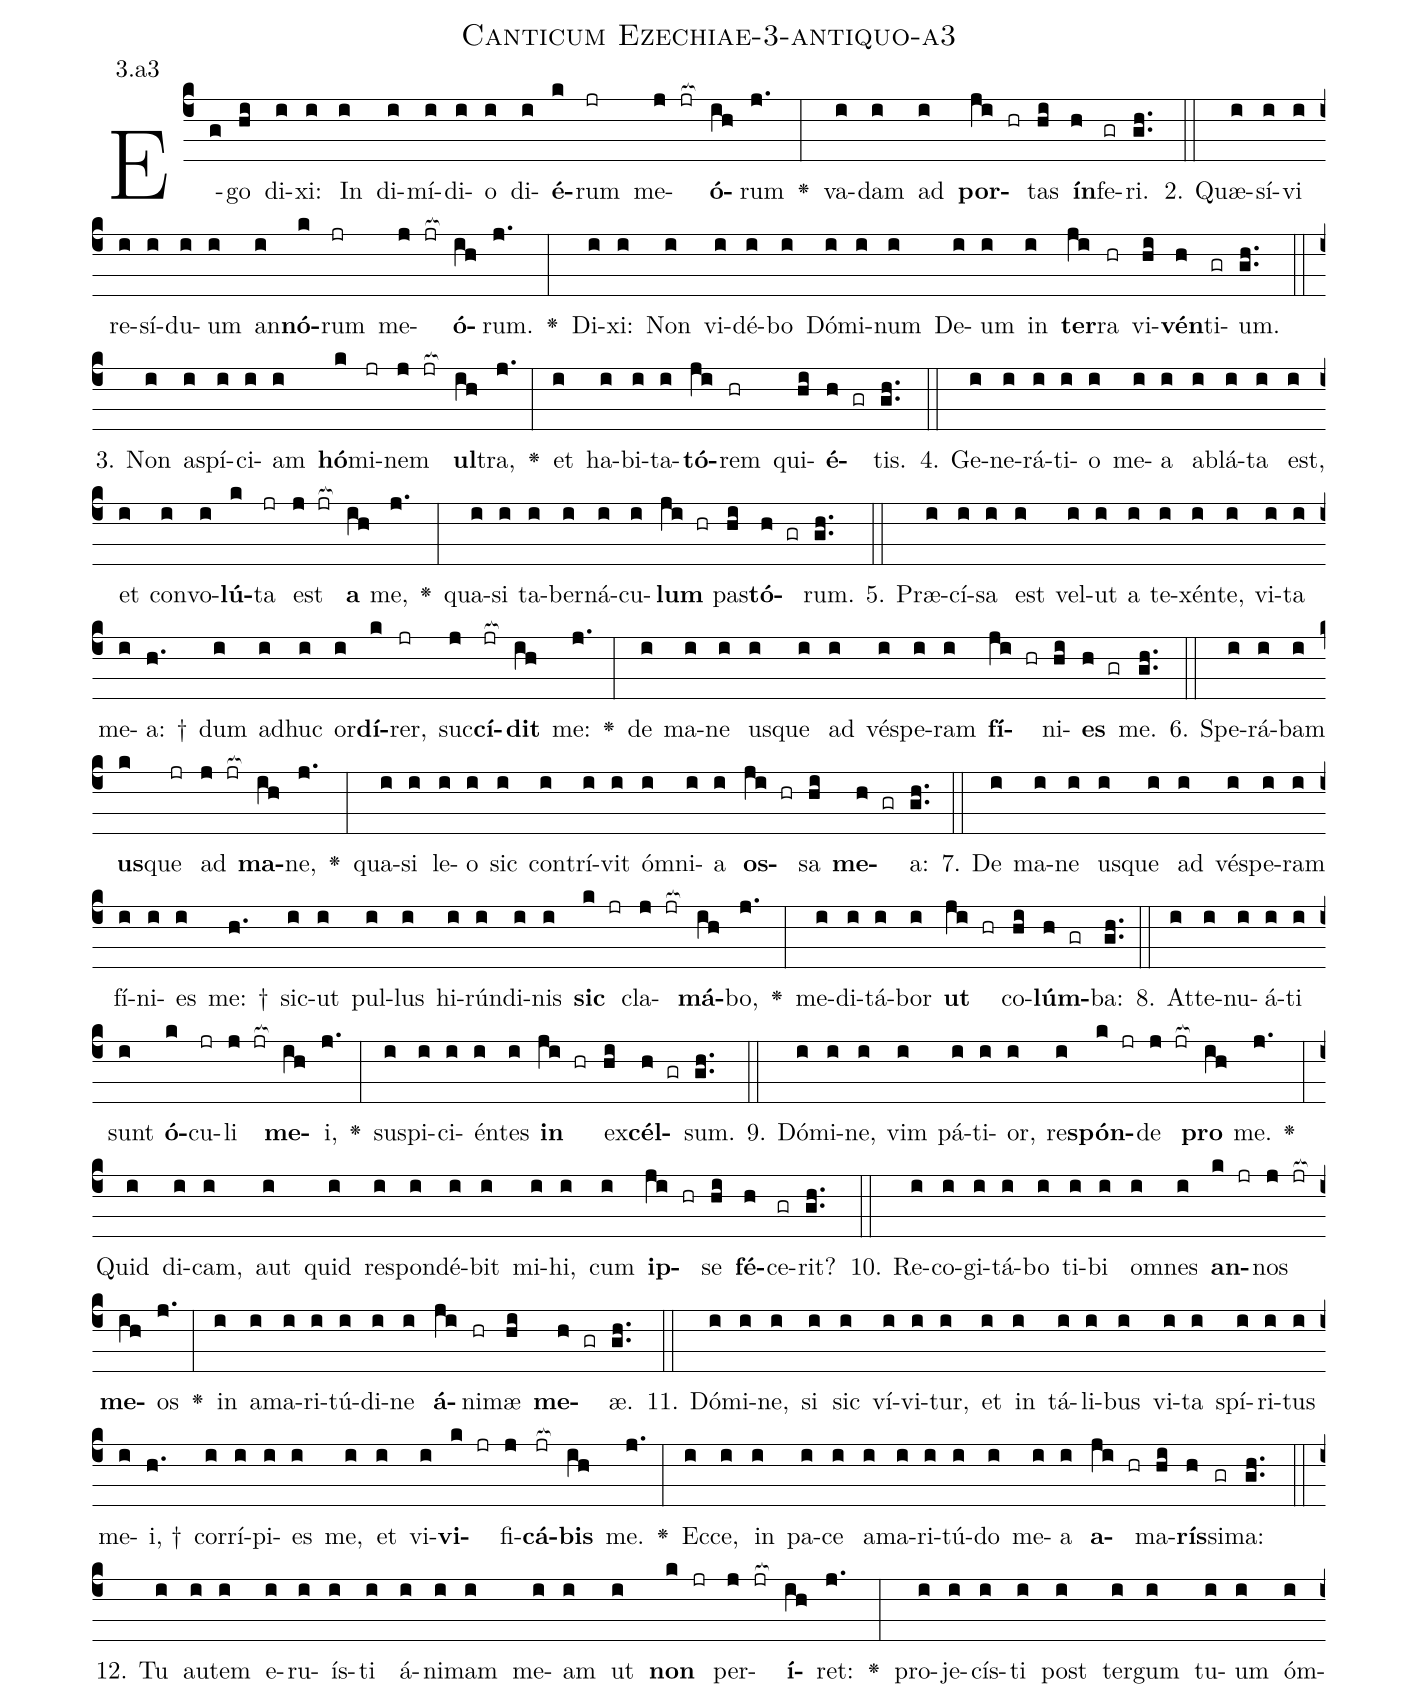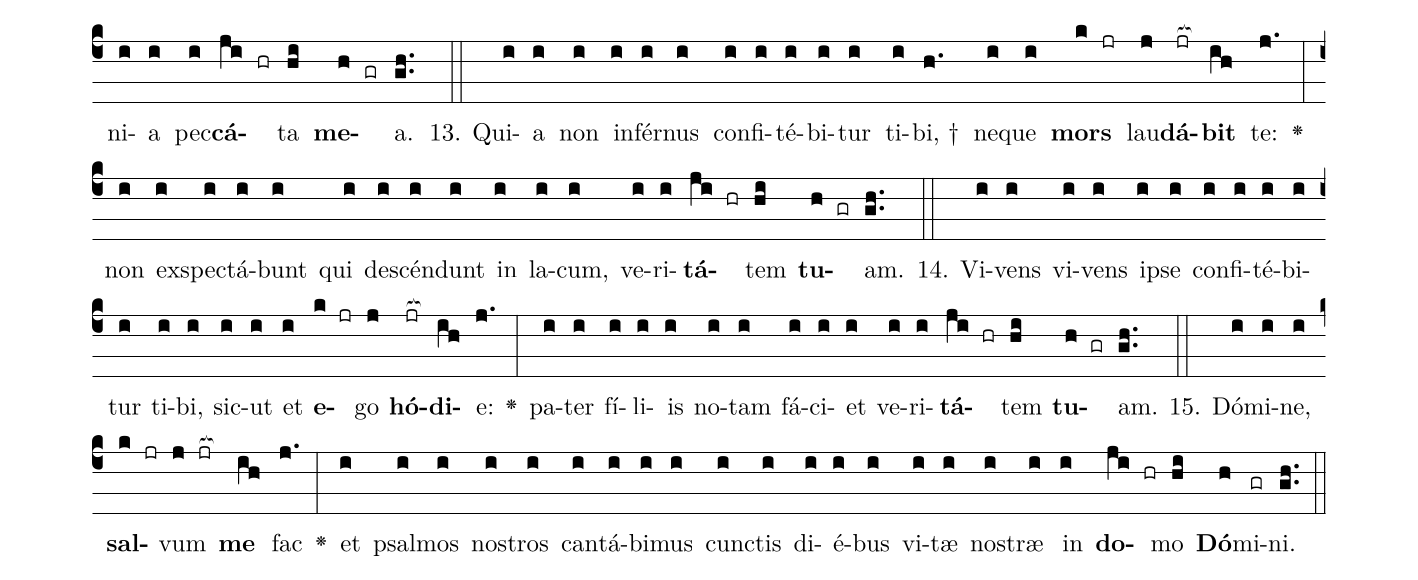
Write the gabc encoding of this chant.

name: Canticum Ezechiae-3-antiquo-a3;
annotation: 3.a3;
%%
(c4)E(g)go(hi) di(i)xi:(i) In(i) di(i)mí(i)di(i)o(i) di(i)<b>é</b>(k)rum(jr) me(j jr[ocb:1{])<b>ó</b>(ih[ocb:0}])rum(j.) <v>\greheightstar</v>(:) va(i)dam(i) ad(i) <b>por</b>(ji hr)tas(hi) <b>ín</b>(h)fe(gr)ri.(gh..) (::)
2. Quæ(i)sí(i)vi(i) re(i)sí(i)du(i)um(i) an(i)<b>nó</b>(k)rum(jr) me(j jr[ocb:1{])<b>ó</b>(ih[ocb:0}])rum.(j.) <v>\greheightstar</v>(:) Di(i)xi:(i) Non(i) vi(i)dé(i)bo(i) Dó(i)mi(i)num(i) De(i)um(i) in(i) <b>ter</b>(ji)ra(hr) vi(hi)<b>vén</b>(h)ti(gr)um.(gh..) (::)
3. Non(i) a(i)spí(i)ci(i)am(i) <b>hó</b>(k)mi(jr)nem(j jr[ocb:1{]) <b>ul</b>(ih[ocb:0}])tra,(j.) <v>\greheightstar</v>(:) et(i) ha(i)bi(i)ta(i)<b>tó</b>(ji)rem(hr) qui(hi)<b>é</b>(h gr)tis.(gh..) (::)
4. Ge(i)ne(i)rá(i)ti(i)o(i) me(i)a(i) ab(i)lá(i)ta(i) est,(i) et(i) con(i)vo(i)<b>lú</b>(k)ta(jr) est(j jr[ocb:1{]) <b>a</b>(ih[ocb:0}]) me,(j.) <v>\greheightstar</v>(:) qua(i)si(i) ta(i)ber(i)ná(i)cu(i)<b>lum</b>(ji hr) pas(hi)<b>tó</b>(h gr)rum.(gh..) (::)
5. Præ(i)cí(i)sa(i) est(i) vel(i)ut(i) a(i) te(i)xén(i)te,(i) vi(i)ta(i) me(i)a: †(h.) dum(i) ad(i)huc(i) or(i)<b>dí</b>(k)rer,(jr) suc(j)<b>cí</b>(jr[ocb:1{])<b>dit</b>(ih[ocb:0}]) me:(j.) <v>\greheightstar</v>(:) de(i) ma(i)ne(i) us(i)que(i) ad(i) vés(i)pe(i)ram(i) <b>fí</b>(ji hr)ni(hi)<b>es</b>(h gr) me.(gh..) (::)
6. Spe(i)rá(i)bam(i) <b>us</b>(k)que(jr) ad(j jr[ocb:1{]) <b>ma</b>(ih[ocb:0}])ne,(j.) <v>\greheightstar</v>(:) qua(i)si(i) le(i)o(i) sic(i) con(i)trí(i)vit(i) óm(i)ni(i)a(i) <b>os</b>(ji hr)sa(hi) <b>me</b>(h gr)a:(gh..) (::)
7. De(i) ma(i)ne(i) us(i)que(i) ad(i) vés(i)pe(i)ram(i) fí(i)ni(i)es(i) me: †(h.) sic(i)ut(i) pul(i)lus(i) hi(i)rún(i)di(i)nis(i) <b>sic</b>(k jr) cla(j jr[ocb:1{])<b>má</b>(ih[ocb:0}])bo,(j.) <v>\greheightstar</v>(:) me(i)di(i)tá(i)bor(i) <b>ut</b>(ji hr) co(hi)<b>lúm</b>(h gr)ba:(gh..) (::)
8. At(i)te(i)nu(i)á(i)ti(i) sunt(i) <b>ó</b>(k)cu(jr)li(j jr[ocb:1{]) <b>me</b>(ih[ocb:0}])i,(j.) <v>\greheightstar</v>(:) su(i)spi(i)ci(i)én(i)tes(i) <b>in</b>(ji hr) ex(hi)<b>cél</b>(h gr)sum.(gh..) (::)
9. Dó(i)mi(i)ne,(i) vim(i) pá(i)ti(i)or,(i) re(i)<b>spón</b>(k jr)de(j jr[ocb:1{]) <b>pro</b>(ih[ocb:0}]) me.(j.) <v>\greheightstar</v>(:) Quid(i) di(i)cam,(i) aut(i) quid(i) re(i)spon(i)dé(i)bit(i) mi(i)hi,(i) cum(i) <b>ip</b>(ji hr)se(hi) <b>fé</b>(h)ce(gr)rit?(gh..) (::)
10. Re(i)co(i)gi(i)tá(i)bo(i) ti(i)bi(i) om(i)nes(i) <b>an</b>(k jr)nos(j jr[ocb:1{]) <b>me</b>(ih[ocb:0}])os(j.) <v>\greheightstar</v>(:) in(i) a(i)ma(i)ri(i)tú(i)di(i)ne(i) <b>á</b>(ji)ni(hr)mæ(hi) <b>me</b>(h gr)æ.(gh..) (::)
11. Dó(i)mi(i)ne,(i) si(i) sic(i) ví(i)vi(i)tur,(i) et(i) in(i) tá(i)li(i)bus(i) vi(i)ta(i) spí(i)ri(i)tus(i) me(i)i, †(h.) cor(i)rí(i)pi(i)es(i) me,(i) et(i) vi(i)<b>vi</b>(k jr)fi(j)<b>cá</b>(jr[ocb:1{])<b>bis</b>(ih[ocb:0}]) me.(j.) <v>\greheightstar</v>(:) Ec(i)ce,(i) in(i) pa(i)ce(i) a(i)ma(i)ri(i)tú(i)do(i) me(i)a(i) <b>a</b>(ji hr)ma(hi)<b>rís</b>(h)si(gr)ma:(gh..) (::)
12. Tu(i) au(i)tem(i) e(i)ru(i)ís(i)ti(i) á(i)ni(i)mam(i) me(i)am(i) ut(i) <b>non</b>(k jr) per(j jr[ocb:1{])<b>í</b>(ih[ocb:0}])ret:(j.) <v>\greheightstar</v>(:) pro(i)je(i)cís(i)ti(i) post(i) ter(i)gum(i) tu(i)um(i) óm(i)ni(i)a(i) pec(i)<b>cá</b>(ji hr)ta(hi) <b>me</b>(h gr)a.(gh..) (::)
13. Qui(i)a(i) non(i) in(i)fér(i)nus(i) con(i)fi(i)té(i)bi(i)tur(i) ti(i)bi, †(h.) ne(i)que(i) <b>mors</b>(k jr) lau(j)<b>dá</b>(jr[ocb:1{])<b>bit</b>(ih[ocb:0}]) te:(j.) <v>\greheightstar</v>(:) non(i) ex(i)spec(i)tá(i)bunt(i) qui(i) de(i)scén(i)dunt(i) in(i) la(i)cum,(i) ve(i)ri(i)<b>tá</b>(ji hr)tem(hi) <b>tu</b>(h gr)am.(gh..) (::)
14. Vi(i)vens(i) vi(i)vens(i) ip(i)se(i) con(i)fi(i)té(i)bi(i)tur(i) ti(i)bi,(i) sic(i)ut(i) et(i) <b>e</b>(k jr)go(j) <b>hó</b>(jr[ocb:1{])<b>di</b>(ih[ocb:0}])e:(j.) <v>\greheightstar</v>(:) pa(i)ter(i) fí(i)li(i)is(i) no(i)tam(i) fá(i)ci(i)et(i) ve(i)ri(i)<b>tá</b>(ji hr)tem(hi) <b>tu</b>(h gr)am.(gh..) (::)
15. Dó(i)mi(i)ne,(i) <b>sal</b>(k jr)vum(j jr[ocb:1{]) <b>me</b>(ih[ocb:0}]) fac(j.) <v>\greheightstar</v>(:) et(i) psal(i)mos(i) nos(i)tros(i) can(i)tá(i)bi(i)mus(i) cunc(i)tis(i) di(i)é(i)bus(i) vi(i)tæ(i) nos(i)træ(i) in(i) <b>do</b>(ji hr)mo(hi) <b>Dó</b>(h)mi(gr)ni.(gh..) (::)
